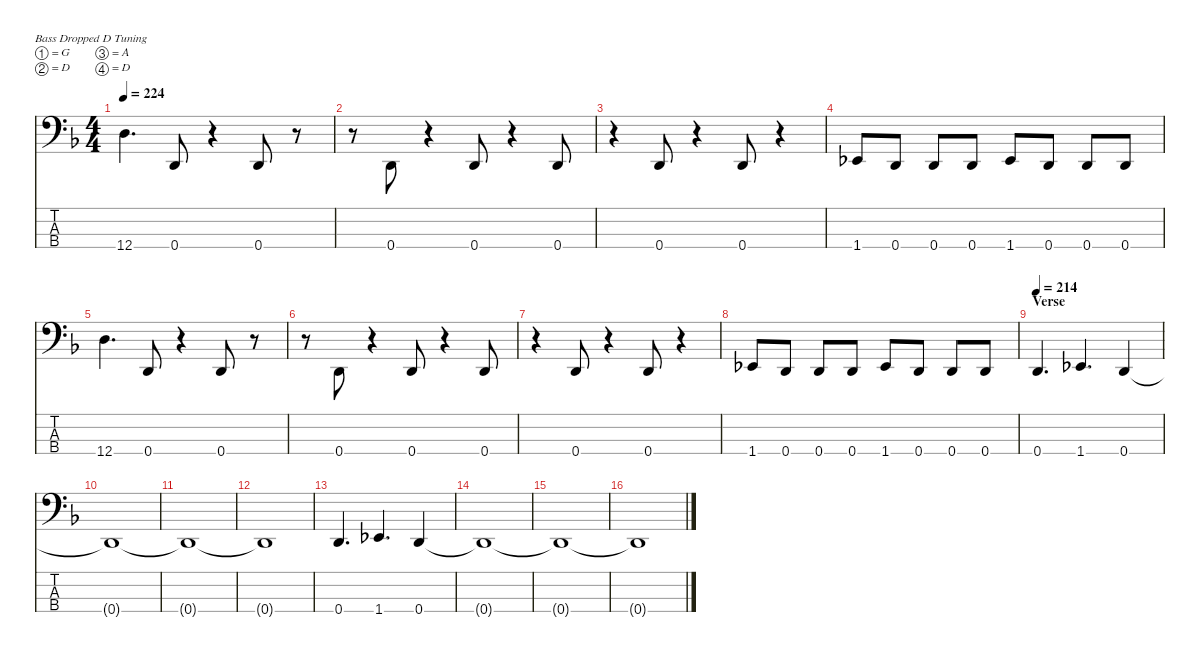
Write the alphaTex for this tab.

\hideDynamics
\bracketExtendMode nobrackets
\singleTrackTrackNamePolicy hidden
\multiTrackTrackNamePolicy hidden
\firstSystemTrackNameMode fullname
\firstSystemTrackNameOrientation horizontal
\otherSystemsTrackNameOrientation horizontal
\track ("Bass" "E-Bass") {defaultSystemsLayout 8 instrument electricbassfinger}
\staff {score tabs}
\tuning (G2 D2 A1 D1)
\ts (4 4)
\tempo 224
\clef f4
\ks dminor
12.4{acc forcenatural}.4{d dy f beam Down} 0.4{acc forcenatural}.8{beam Up} r.4{beam Up} 0.4{acc forcenatural}.8{beam Up} r.8{beam Up} |
r.8{beam Down} 0.4{acc forcenatural}.8{beam Up} r.4{beam Up} 0.4{acc forcenatural}.8{beam Up} r.4{beam Up} 0.4{acc forcenatural}.8{beam Up} |
r.4{beam Down} 0.4{acc forcenatural}.8{beam Up} r.4{beam Up} 0.4{acc forcenatural}.8{beam Up} r.4{beam Up} |
1.4{acc b}.8{beam Up} 0.4{acc forcenatural}.8{beam Up} 0.4{acc forcenatural}.8{beam Up} 0.4{acc forcenatural}.8{beam Up} 1.4{acc b}.8{beam Up} 0.4{acc forcenatural}.8{beam Up} 0.4{acc forcenatural}.8{beam Up} 0.4{acc forcenatural}.8{beam Up} |
12.4{acc forcenatural}.4{d beam Down} 0.4{acc forcenatural}.8{beam Up} r.4{beam Up} 0.4{acc forcenatural}.8{beam Up} r.8{beam Up} |
r.8{beam Down} 0.4{acc forcenatural}.8{beam Up} r.4{beam Up} 0.4{acc forcenatural}.8{beam Up} r.4{beam Up} 0.4{acc forcenatural}.8{beam Up} |
r.4{beam Down} 0.4{acc forcenatural}.8{beam Up} r.4{beam Up} 0.4{acc forcenatural}.8{beam Up} r.4{beam Up} |
1.4{acc b}.8{beam Up} 0.4{acc forcenatural}.8{beam Up} 0.4{acc forcenatural}.8{beam Up} 0.4{acc forcenatural}.8{beam Up} 1.4{acc b}.8{beam Up} 0.4{acc forcenatural}.8{beam Up} 0.4{acc forcenatural}.8{beam Up} 0.4{acc forcenatural}.8{beam Up} |
\section ("" "Verse")
\tempo 214
0.4{acc forcenatural}.4{d dy ff instrument electricbassfinger beam Up} 1.4{acc b}.4{d beam Up} 0.4{acc forcenatural}.4{beam Up} |
0.4{t acc forcenatural}.1{dy f beam Up} |
0.4{t acc forcenatural}.1{beam Up} |
0.4{t acc forcenatural}.1{beam Up} |
0.4{acc forcenatural}.4{d dy ff beam Up} 1.4{acc b}.4{d beam Up} 0.4{acc forcenatural}.4{beam Up} |
0.4{t acc forcenatural}.1{dy f beam Up} |
0.4{t acc forcenatural}.1{beam Up} |
0.4{t acc forcenatural}.1{beam Up}
